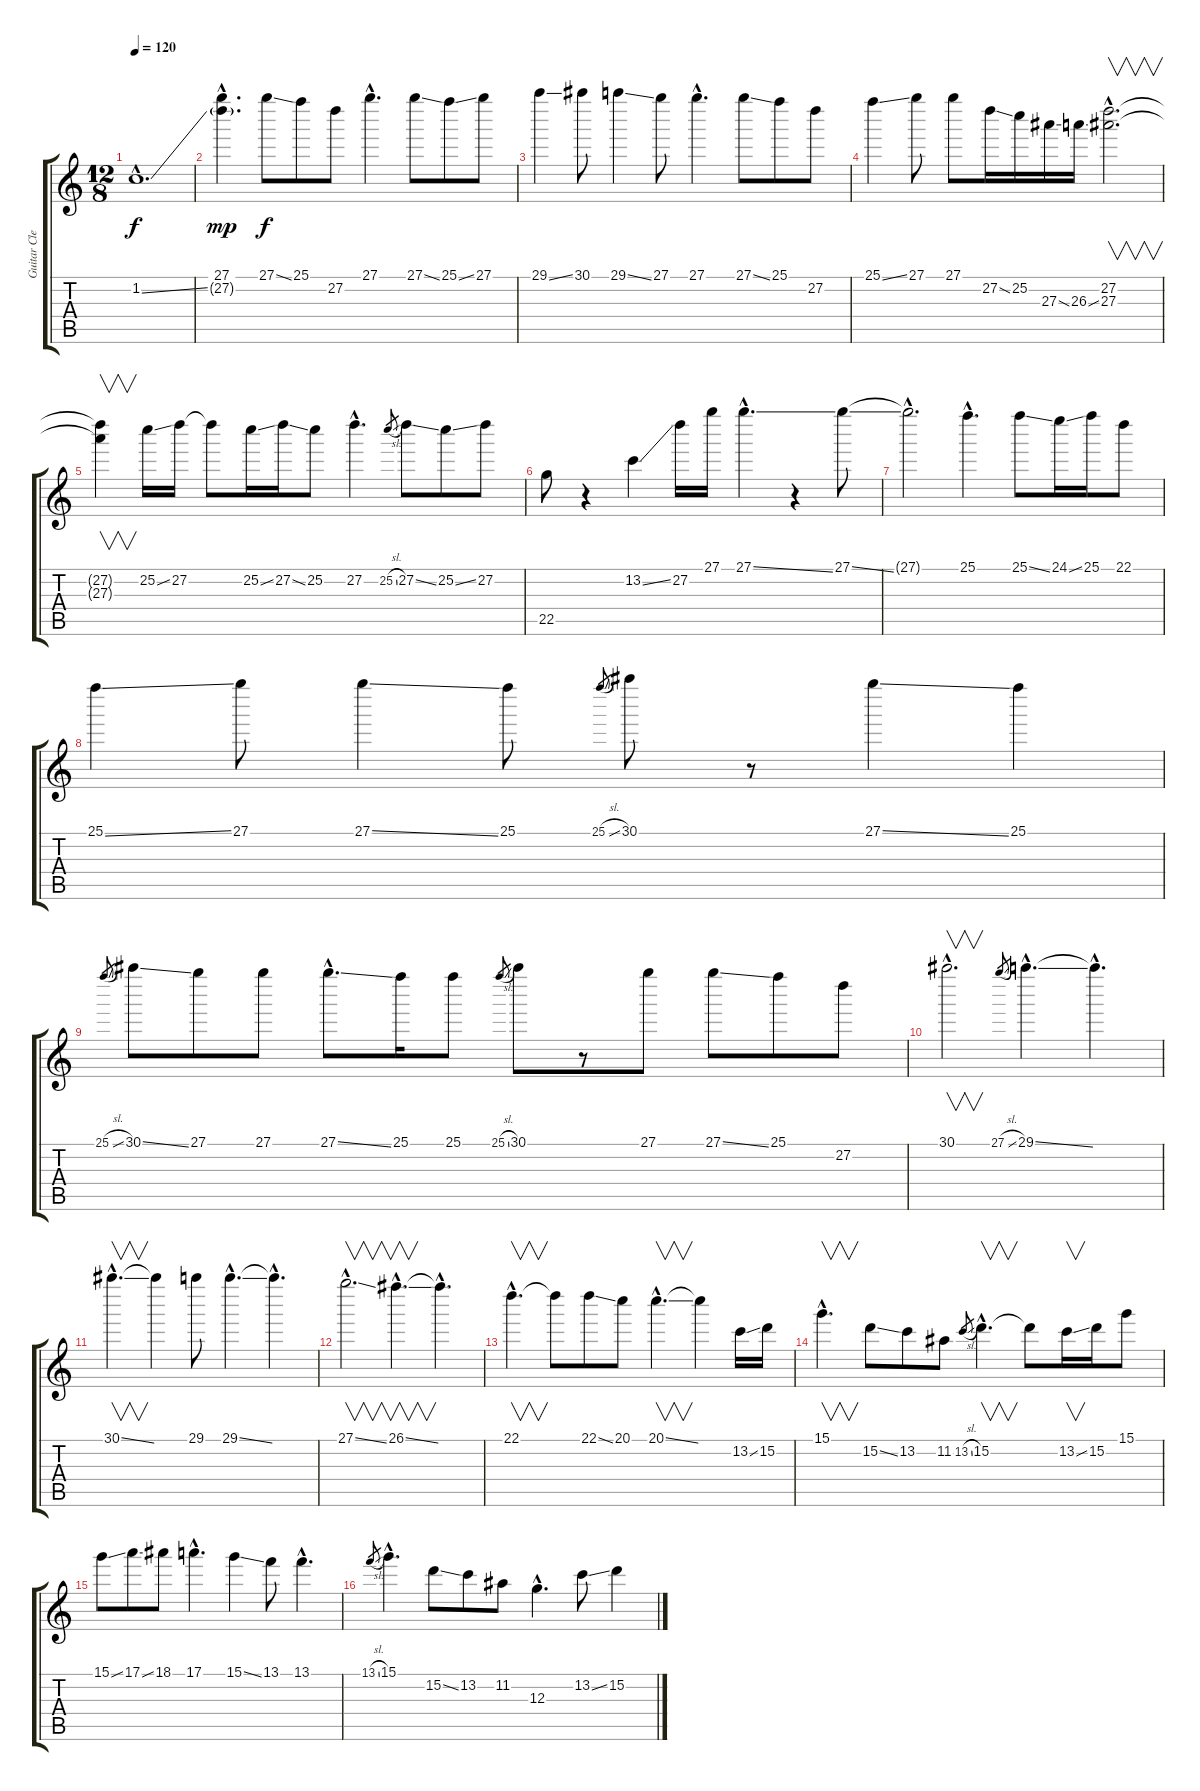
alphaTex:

\track ("Guitar Clean 1" "Guitar Cle") {instrument electricguitarclean}
\staff {score tabs}
\tuning (E4 B3 G3 D3 A2 E2) {hide}
\ts (12 8)
\tempo 120
\clef g2
\ks c
1.2{ss hac}.1{d dy f} |
(27.1{hac} 27.2{g hac}).4{d dy mp} 27.1{ss}.8{dy f} 25.1.8 27.2.8 27.1{hac}.4{d} 27.1{ss}.8 25.1{ss}.8 27.1.8 |
29.1{ss}.4 30.1.8 29.1{ss}.4 27.1.8 27.1{hac}.4{d} 27.1{ss}.8 25.1.8 27.2.8 |
25.1{ss}.4 27.1.8 27.1.8 27.2{ss}.16 25.2.16 27.3{ss}.16 26.3{ss}.16 (27.2{hac} 27.3{hac}).2{v d} |
(27.2{t} 27.3{t}).4{v} 25.2{ss}.16 27.2.16 27.2{t}.8 25.2{ss}.16 27.2{ss}.16 25.2.8 27.2{hac}.4{d} 25.2{sl}.8{gr} 27.2{ss}.8 25.2{ss}.8 27.2.8 |
22.5.8 r.4 13.2{ss}.4 27.2.16 27.1.16 27.1{ss hac}.4{d} r.4 27.1{ss}.8 |
27.1{hac t}.2{d} 25.1{hac}.4{d} 25.1{ss}.8 24.1{ss}.16 25.1.16 22.1.8 |
25.1{ss}.4 27.1.8 27.1{ss}.4 25.1.8 25.1{sl}.8{gr} 30.1.8 r.8 27.1{ss}.4 25.1.4 |
25.1{sl}.8{gr} 30.1{ss}.8 27.1.8 27.1.8 27.1{ss hac}.8{d} 25.1.16 25.1.8 25.1{sl}.8{gr} 30.1.8 r.8 27.1.8 27.1{ss}.8 25.1.8 27.2.8 |
30.1{hac}.2{v d} 27.1{sl}.8{gr} 29.1{ss hac}.4{d} 29.1{hac t}.4{d} |
30.1{ss hac}.4{v d} 30.1{t}.4 29.1.8 29.1{ss hac}.4{d} 29.1{hac t}.4{d} |
27.1{ss hac}.2{v d} 26.1{ss hac}.4{v d} 26.1{hac t}.4{d} |
22.1{hac}.4{v d} 22.1{t}.8 22.1{ss}.8 20.1.8 20.1{ss hac}.4{v d} 20.1{t}.4 13.2{ss}.16 15.2.16 |
15.1{hac}.4{v d} 15.2{ss}.8 13.2.8 11.2.8 13.2{sl}.8{gr} 15.2{hac}.4{v d} 15.2{t}.8 13.2{ss}.16{v} 15.2.16 15.1.8 |
15.1{ss}.8 17.1{ss}.8 18.1.8 17.1{hac}.4{d} 15.1{ss}.4 13.1.8 13.1{hac}.4{d} |
13.1{sl}.8{gr} 15.1{hac}.4{d} 15.2{ss}.8 13.2.8 11.2.8 12.3{hac}.4{d} 13.2{ss}.8 15.2.4
